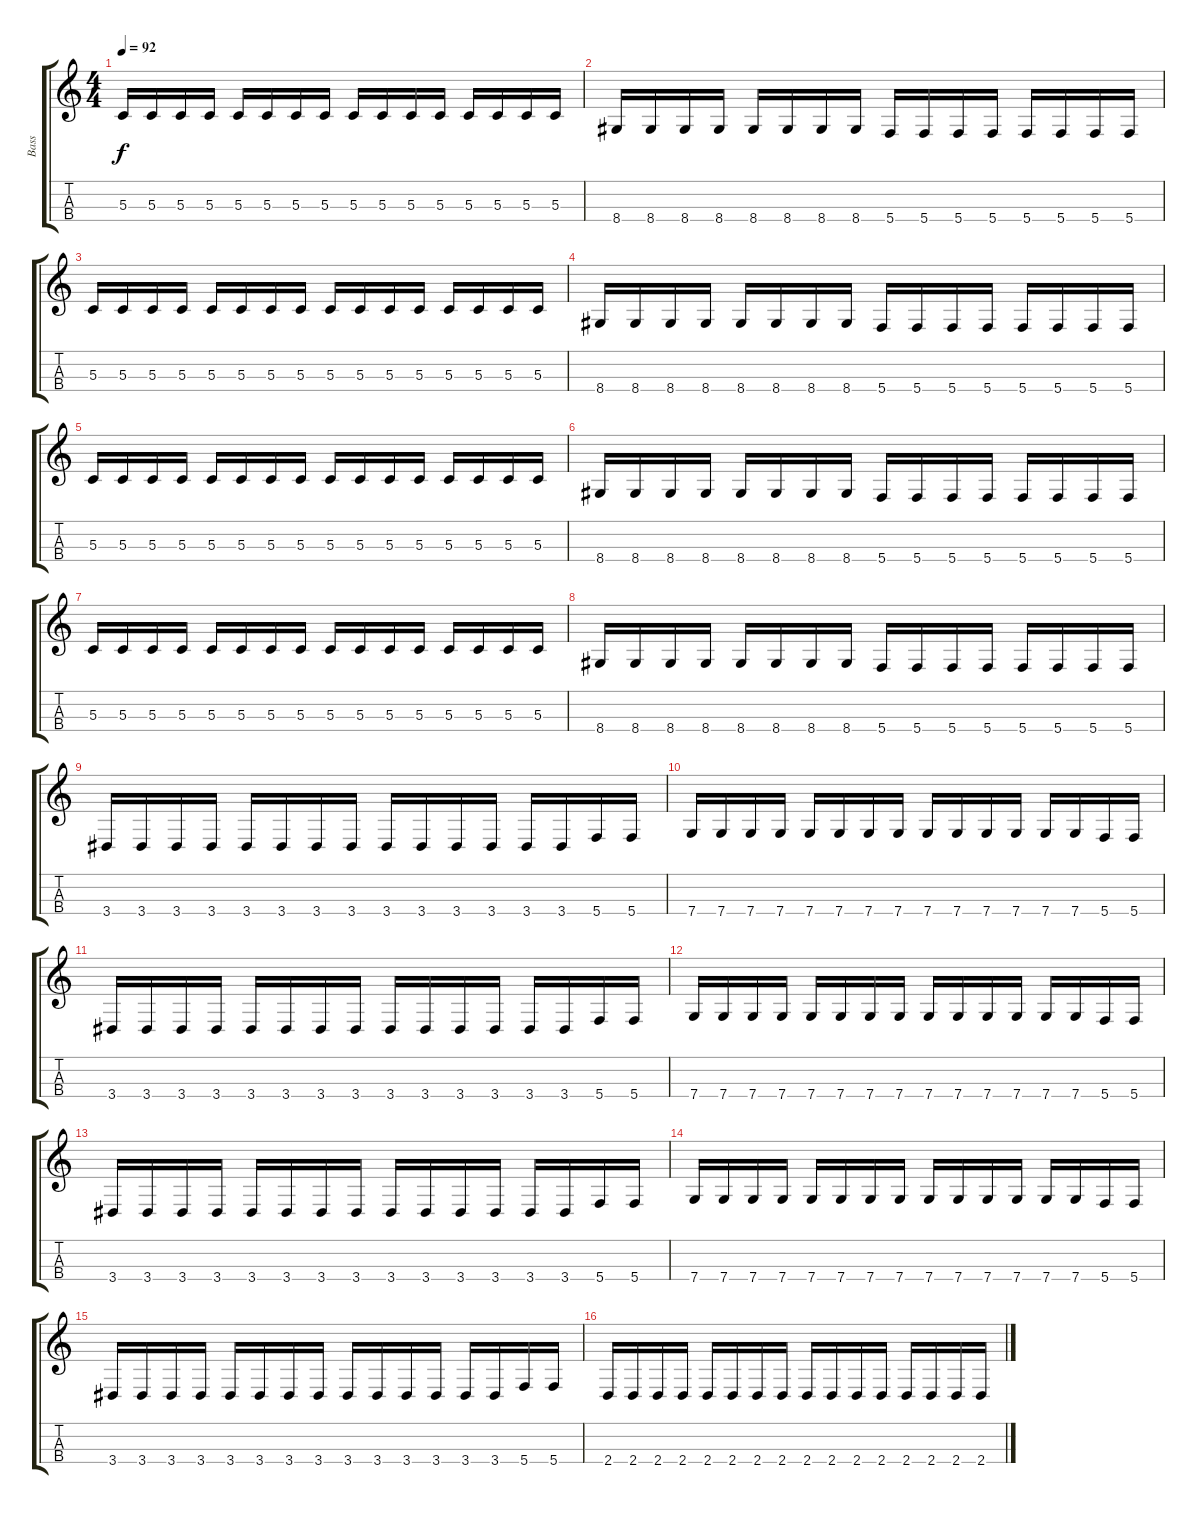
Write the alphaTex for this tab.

\track ("Bass" "Bass") {instrument electricbasspick}
\staff {score tabs}
\tuning (F3 C3 G2 C2) {hide}
\ts (4 4)
\tempo 92
\clef g2
\ks c
5.3.16{dy f} 5.3.16 5.3.16 5.3.16 5.3.16 5.3.16 5.3.16 5.3.16 5.3.16 5.3.16 5.3.16 5.3.16 5.3.16 5.3.16 5.3.16 5.3.16 |
8.4.16 8.4.16 8.4.16 8.4.16 8.4.16 8.4.16 8.4.16 8.4.16 5.4.16 5.4.16 5.4.16 5.4.16 5.4.16 5.4.16 5.4.16 5.4.16 |
5.3.16 5.3.16 5.3.16 5.3.16 5.3.16 5.3.16 5.3.16 5.3.16 5.3.16 5.3.16 5.3.16 5.3.16 5.3.16 5.3.16 5.3.16 5.3.16 |
8.4.16 8.4.16 8.4.16 8.4.16 8.4.16 8.4.16 8.4.16 8.4.16 5.4.16 5.4.16 5.4.16 5.4.16 5.4.16 5.4.16 5.4.16 5.4.16 |
5.3.16 5.3.16 5.3.16 5.3.16 5.3.16 5.3.16 5.3.16 5.3.16 5.3.16 5.3.16 5.3.16 5.3.16 5.3.16 5.3.16 5.3.16 5.3.16 |
8.4.16 8.4.16 8.4.16 8.4.16 8.4.16 8.4.16 8.4.16 8.4.16 5.4.16 5.4.16 5.4.16 5.4.16 5.4.16 5.4.16 5.4.16 5.4.16 |
5.3.16 5.3.16 5.3.16 5.3.16 5.3.16 5.3.16 5.3.16 5.3.16 5.3.16 5.3.16 5.3.16 5.3.16 5.3.16 5.3.16 5.3.16 5.3.16 |
8.4.16 8.4.16 8.4.16 8.4.16 8.4.16 8.4.16 8.4.16 8.4.16 5.4.16 5.4.16 5.4.16 5.4.16 5.4.16 5.4.16 5.4.16 5.4.16 |
3.4.16 3.4.16 3.4.16 3.4.16 3.4.16 3.4.16 3.4.16 3.4.16 3.4.16 3.4.16 3.4.16 3.4.16 3.4.16 3.4.16 5.4.16 5.4.16 |
7.4.16 7.4.16 7.4.16 7.4.16 7.4.16 7.4.16 7.4.16 7.4.16 7.4.16 7.4.16 7.4.16 7.4.16 7.4.16 7.4.16 5.4.16 5.4.16 |
3.4.16 3.4.16 3.4.16 3.4.16 3.4.16 3.4.16 3.4.16 3.4.16 3.4.16 3.4.16 3.4.16 3.4.16 3.4.16 3.4.16 5.4.16 5.4.16 |
7.4.16 7.4.16 7.4.16 7.4.16 7.4.16 7.4.16 7.4.16 7.4.16 7.4.16 7.4.16 7.4.16 7.4.16 7.4.16 7.4.16 5.4.16 5.4.16 |
3.4.16 3.4.16 3.4.16 3.4.16 3.4.16 3.4.16 3.4.16 3.4.16 3.4.16 3.4.16 3.4.16 3.4.16 3.4.16 3.4.16 5.4.16 5.4.16 |
7.4.16 7.4.16 7.4.16 7.4.16 7.4.16 7.4.16 7.4.16 7.4.16 7.4.16 7.4.16 7.4.16 7.4.16 7.4.16 7.4.16 5.4.16 5.4.16 |
3.4.16 3.4.16 3.4.16 3.4.16 3.4.16 3.4.16 3.4.16 3.4.16 3.4.16 3.4.16 3.4.16 3.4.16 3.4.16 3.4.16 5.4.16 5.4.16 |
2.4.16 2.4.16 2.4.16 2.4.16 2.4.16 2.4.16 2.4.16 2.4.16 2.4.16 2.4.16 2.4.16 2.4.16 2.4.16 2.4.16 2.4.16 2.4.16
